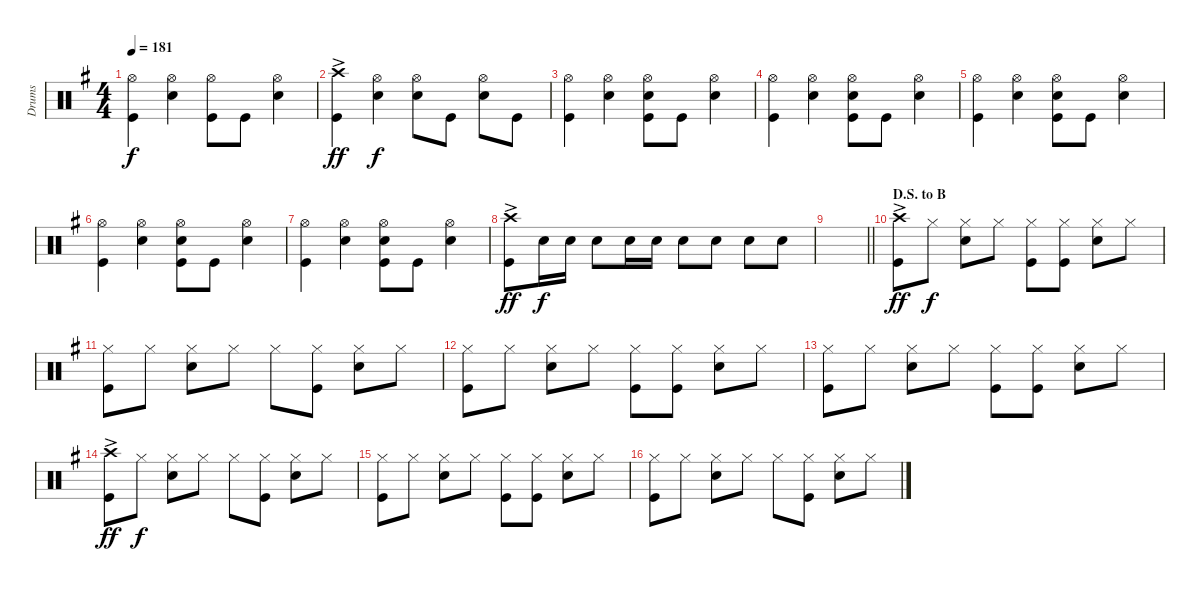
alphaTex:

\track ("Drums" "Drums") {instrument percussion}
\staff {score}
\articulation defaults
\ts (4 4)
\tempo 181
\clef neutral
\ks g
("Hi-Hat (open)" "Kick (hit)").4{dy f} ("Hi-Hat (open)" "Snare (hit) 2").4 ("Hi-Hat (open)" "Kick (hit)").8 "Kick (hit)".8 ("Hi-Hat (open)" "Snare (hit) 2").4 |
("Crash high (hit)"{ac} "Kick (hit)").4{dy ff} ("Hi-Hat (open)" "Snare (hit) 2").4{dy f} ("Hi-Hat (open)" "Snare (hit) 2").8 "Kick (hit)".8 ("Hi-Hat (open)" "Snare (hit) 2").8 "Kick (hit)".8 |
("Hi-Hat (open)" "Kick (hit)").4 ("Hi-Hat (open)" "Snare (hit) 2").4 ("Hi-Hat (open)" "Kick (hit)" "Snare (hit) 2").8 "Kick (hit)".8 ("Hi-Hat (open)" "Snare (hit) 2").4 |
("Hi-Hat (open)" "Kick (hit)").4 ("Hi-Hat (open)" "Snare (hit) 2").4 ("Hi-Hat (open)" "Kick (hit)" "Snare (hit) 2").8 "Kick (hit)".8 ("Hi-Hat (open)" "Snare (hit) 2").4 |
("Hi-Hat (open)" "Kick (hit)").4 ("Hi-Hat (open)" "Snare (hit) 2").4 ("Hi-Hat (open)" "Kick (hit)" "Snare (hit) 2").8 "Kick (hit)".8 ("Hi-Hat (open)" "Snare (hit) 2").4 |
("Hi-Hat (open)" "Kick (hit)").4 ("Hi-Hat (open)" "Snare (hit) 2").4 ("Hi-Hat (open)" "Kick (hit)" "Snare (hit) 2").8 "Kick (hit)".8 ("Hi-Hat (open)" "Snare (hit) 2").4 |
("Hi-Hat (open)" "Kick (hit)").4 ("Hi-Hat (open)" "Snare (hit) 2").4 ("Hi-Hat (open)" "Kick (hit)" "Snare (hit) 2").8 "Kick (hit)".8 ("Hi-Hat (open)" "Snare (hit) 2").4 |
("Crash high (hit)"{ac} "Kick (hit)").8{dy ff} "Snare (hit) 2".16{dy f} "Snare (hit) 2".16 "Snare (hit) 2".8 "Snare (hit) 2".16 "Snare (hit) 2".16 "Snare (hit) 2".8 "Snare (hit) 2".8 "Snare (hit) 2".8 "Snare (hit) 2".8 |
\barLineRight lightlight
|
\section ("" "D.S. to B")
("Crash high (hit)"{ac} "Kick (hit)").8{dy ff} "Hi-Hat (closed)".8{dy f} ("Hi-Hat (closed)" "Snare (hit) 2").8 "Hi-Hat (closed)".8 ("Hi-Hat (closed)" "Kick (hit)").8 ("Hi-Hat (closed)" "Kick (hit)").8 ("Hi-Hat (closed)" "Snare (hit) 2").8 "Hi-Hat (closed)".8 |
("Hi-Hat (closed)" "Kick (hit)").8 "Hi-Hat (closed)".8 ("Hi-Hat (closed)" "Snare (hit) 2").8 "Hi-Hat (closed)".8 "Hi-Hat (closed)".8 ("Hi-Hat (closed)" "Kick (hit)").8 ("Hi-Hat (closed)" "Snare (hit) 2").8 "Hi-Hat (closed)".8 |
("Hi-Hat (closed)" "Kick (hit)").8 "Hi-Hat (closed)".8 ("Hi-Hat (closed)" "Snare (hit) 2").8 "Hi-Hat (closed)".8 ("Hi-Hat (closed)" "Kick (hit)").8 ("Kick (hit)" "Hi-Hat (closed)").8 ("Snare (hit) 2" "Hi-Hat (closed)").8 "Hi-Hat (closed)".8 |
("Kick (hit)" "Hi-Hat (closed)").8 "Hi-Hat (closed)".8 ("Snare (hit) 2" "Hi-Hat (closed)").8 "Hi-Hat (closed)".8 ("Hi-Hat (closed)" "Kick (hit)").8 ("Kick (hit)" "Hi-Hat (closed)").8 ("Hi-Hat (closed)" "Snare (hit) 2").8 "Hi-Hat (closed)".8 |
("Crash high (hit)"{ac} "Kick (hit)").8{dy ff} "Hi-Hat (closed)".8{dy f} ("Hi-Hat (closed)" "Snare (hit) 2").8 "Hi-Hat (closed)".8 "Hi-Hat (closed)".8 ("Hi-Hat (closed)" "Kick (hit)").8 ("Hi-Hat (closed)" "Snare (hit) 2").8 "Hi-Hat (closed)".8 |
("Hi-Hat (closed)" "Kick (hit)").8 "Hi-Hat (closed)".8 ("Hi-Hat (closed)" "Snare (hit) 2").8 "Hi-Hat (closed)".8 ("Hi-Hat (closed)" "Kick (hit)").8 ("Kick (hit)" "Hi-Hat (closed)").8 ("Hi-Hat (closed)" "Snare (hit) 2").8 "Hi-Hat (closed)".8 |
("Hi-Hat (closed)" "Kick (hit)").8 "Hi-Hat (closed)".8 ("Hi-Hat (closed)" "Snare (hit) 2").8 "Hi-Hat (closed)".8 "Hi-Hat (closed)".8 ("Hi-Hat (closed)" "Kick (hit)").8 ("Snare (hit) 2" "Hi-Hat (closed)").8 "Hi-Hat (closed)".8
